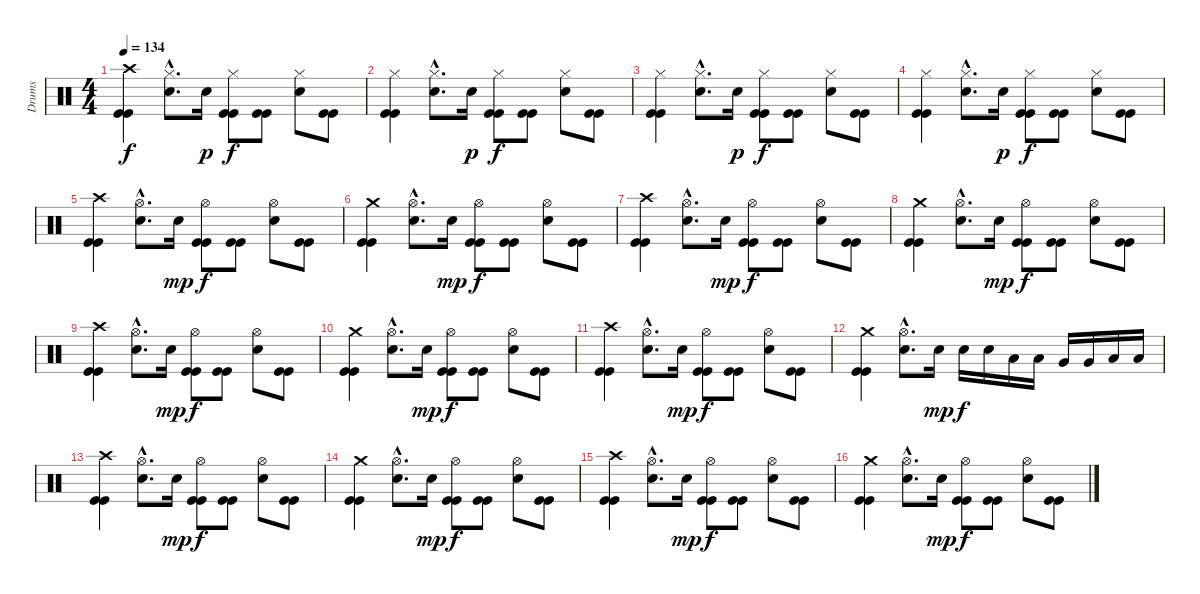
\track ("Drums" "Drums") {instrument percussion}
\staff {score}
\articulation defaults
\ts (4 4)
\tempo 134
\clef neutral
\ks c
("Crash high (hit)" "Kick (hit)" "Kick (hit)").4{dy f} ("Hi-Hat (closed)"{hac} "Electric Snare (hit)"{hac}).8{d} "Electric Snare (hit)".16{dy p} ("Hi-Hat (closed)" "Kick (hit)" "Kick (hit)").8{dy f} ("Kick (hit)" "Kick (hit)").8 ("Hi-Hat (closed)" "Electric Snare (hit)").8 ("Kick (hit)" "Kick (hit)").8 |
("Hi-Hat (closed)" "Kick (hit)" "Kick (hit)").4 ("Hi-Hat (closed)"{hac} "Electric Snare (hit)"{hac}).8{d} "Electric Snare (hit)".16{dy p} ("Hi-Hat (closed)" "Kick (hit)" "Kick (hit)").8{dy f} ("Kick (hit)" "Kick (hit)").8 ("Hi-Hat (closed)" "Electric Snare (hit)").8 ("Kick (hit)" "Kick (hit)").8 |
("Hi-Hat (closed)" "Kick (hit)" "Kick (hit)").4 ("Hi-Hat (closed)"{hac} "Electric Snare (hit)"{hac}).8{d} "Electric Snare (hit)".16{dy p} ("Hi-Hat (closed)" "Kick (hit)" "Kick (hit)").8{dy f} ("Kick (hit)" "Kick (hit)").8 ("Hi-Hat (closed)" "Electric Snare (hit)").8 ("Kick (hit)" "Kick (hit)").8 |
("Hi-Hat (closed)" "Kick (hit)" "Kick (hit)").4 ("Hi-Hat (closed)"{hac} "Electric Snare (hit)"{hac}).8{d} "Electric Snare (hit)".16{dy p} ("Hi-Hat (closed)" "Kick (hit)" "Kick (hit)").8{dy f} ("Kick (hit)" "Kick (hit)").8 ("Hi-Hat (closed)" "Electric Snare (hit)").8 ("Kick (hit)" "Kick (hit)").8 |
("Crash high (hit)" "Kick (hit)" "Kick (hit)").4 ("Hi-Hat (open)"{hac} "Electric Snare (hit)"{hac}).8{d} "Electric Snare (hit)".16{dy mp} ("Hi-Hat (open)" "Kick (hit)" "Kick (hit)").8{dy f} ("Kick (hit)" "Kick (hit)").8 ("Hi-Hat (open)" "Electric Snare (hit)").8 ("Kick (hit)" "Kick (hit)").8 |
("Crash medium (hit)" "Kick (hit)" "Kick (hit)").4 ("Hi-Hat (open)"{hac} "Electric Snare (hit)"{hac}).8{d} "Electric Snare (hit)".16{dy mp} ("Hi-Hat (open)" "Kick (hit)" "Kick (hit)").8{dy f} ("Kick (hit)" "Kick (hit)").8 ("Hi-Hat (open)" "Electric Snare (hit)").8 ("Kick (hit)" "Kick (hit)").8 |
("Crash high (hit)" "Kick (hit)" "Kick (hit)").4 ("Hi-Hat (open)"{hac} "Electric Snare (hit)"{hac}).8{d} "Electric Snare (hit)".16{dy mp} ("Hi-Hat (open)" "Kick (hit)" "Kick (hit)").8{dy f} ("Kick (hit)" "Kick (hit)").8 ("Hi-Hat (open)" "Electric Snare (hit)").8 ("Kick (hit)" "Kick (hit)").8 |
("Crash medium (hit)" "Kick (hit)" "Kick (hit)").4 ("Hi-Hat (open)"{hac} "Electric Snare (hit)"{hac}).8{d} "Electric Snare (hit)".16{dy mp} ("Hi-Hat (open)" "Kick (hit)" "Kick (hit)").8{dy f} ("Kick (hit)" "Kick (hit)").8 ("Hi-Hat (open)" "Electric Snare (hit)").8 ("Kick (hit)" "Kick (hit)").8 |
("Crash high (hit)" "Kick (hit)" "Kick (hit)").4 ("Hi-Hat (open)"{hac} "Electric Snare (hit)"{hac}).8{d} "Electric Snare (hit)".16{dy mp} ("Hi-Hat (open)" "Kick (hit)" "Kick (hit)").8{dy f} ("Kick (hit)" "Kick (hit)").8 ("Hi-Hat (open)" "Electric Snare (hit)").8 ("Kick (hit)" "Kick (hit)").8 |
("Crash medium (hit)" "Kick (hit)" "Kick (hit)").4 ("Hi-Hat (open)"{hac} "Electric Snare (hit)"{hac}).8{d} "Electric Snare (hit)".16{dy mp} ("Hi-Hat (open)" "Kick (hit)" "Kick (hit)").8{dy f} ("Kick (hit)" "Kick (hit)").8 ("Hi-Hat (open)" "Electric Snare (hit)").8 ("Kick (hit)" "Kick (hit)").8 |
("Crash high (hit)" "Kick (hit)" "Kick (hit)").4 ("Hi-Hat (open)"{hac} "Electric Snare (hit)"{hac}).8{d} "Electric Snare (hit)".16{dy mp} ("Hi-Hat (open)" "Kick (hit)" "Kick (hit)").8{dy f} ("Kick (hit)" "Kick (hit)").8 ("Hi-Hat (open)" "Electric Snare (hit)").8 ("Kick (hit)" "Kick (hit)").8 |
("Crash medium (hit)" "Kick (hit)" "Kick (hit)").4 ("Hi-Hat (open)"{hac} "Electric Snare (hit)"{hac}).8{d} "Electric Snare (hit)".16{dy mp} "Electric Snare (hit)".16{dy f} "Electric Snare (hit)".16 "Low Tom (hit)".16 "Low Tom (hit)".16 "Very Low Tom (hit)".16 "Very Low Tom (hit)".16 "Low Floor Tom (hit)".16 "Low Floor Tom (hit)".16 |
("Crash high (hit)" "Kick (hit)" "Kick (hit)").4 ("Hi-Hat (open)"{hac} "Electric Snare (hit)"{hac}).8{d} "Electric Snare (hit)".16{dy mp} ("Hi-Hat (open)" "Kick (hit)" "Kick (hit)").8{dy f} ("Kick (hit)" "Kick (hit)").8 ("Hi-Hat (open)" "Electric Snare (hit)").8 ("Kick (hit)" "Kick (hit)").8 |
("Crash medium (hit)" "Kick (hit)" "Kick (hit)").4 ("Hi-Hat (open)"{hac} "Electric Snare (hit)"{hac}).8{d} "Electric Snare (hit)".16{dy mp} ("Hi-Hat (open)" "Kick (hit)" "Kick (hit)").8{dy f} ("Kick (hit)" "Kick (hit)").8 ("Hi-Hat (open)" "Electric Snare (hit)").8 ("Kick (hit)" "Kick (hit)").8 |
("Crash high (hit)" "Kick (hit)" "Kick (hit)").4 ("Hi-Hat (open)"{hac} "Electric Snare (hit)"{hac}).8{d} "Electric Snare (hit)".16{dy mp} ("Hi-Hat (open)" "Kick (hit)" "Kick (hit)").8{dy f} ("Kick (hit)" "Kick (hit)").8 ("Hi-Hat (open)" "Electric Snare (hit)").8 ("Kick (hit)" "Kick (hit)").8 |
("Crash medium (hit)" "Kick (hit)" "Kick (hit)").4 ("Hi-Hat (open)"{hac} "Electric Snare (hit)"{hac}).8{d} "Electric Snare (hit)".16{dy mp} ("Hi-Hat (open)" "Kick (hit)" "Kick (hit)").8{dy f} ("Kick (hit)" "Kick (hit)").8 ("Hi-Hat (open)" "Electric Snare (hit)").8 ("Kick (hit)" "Kick (hit)").8
